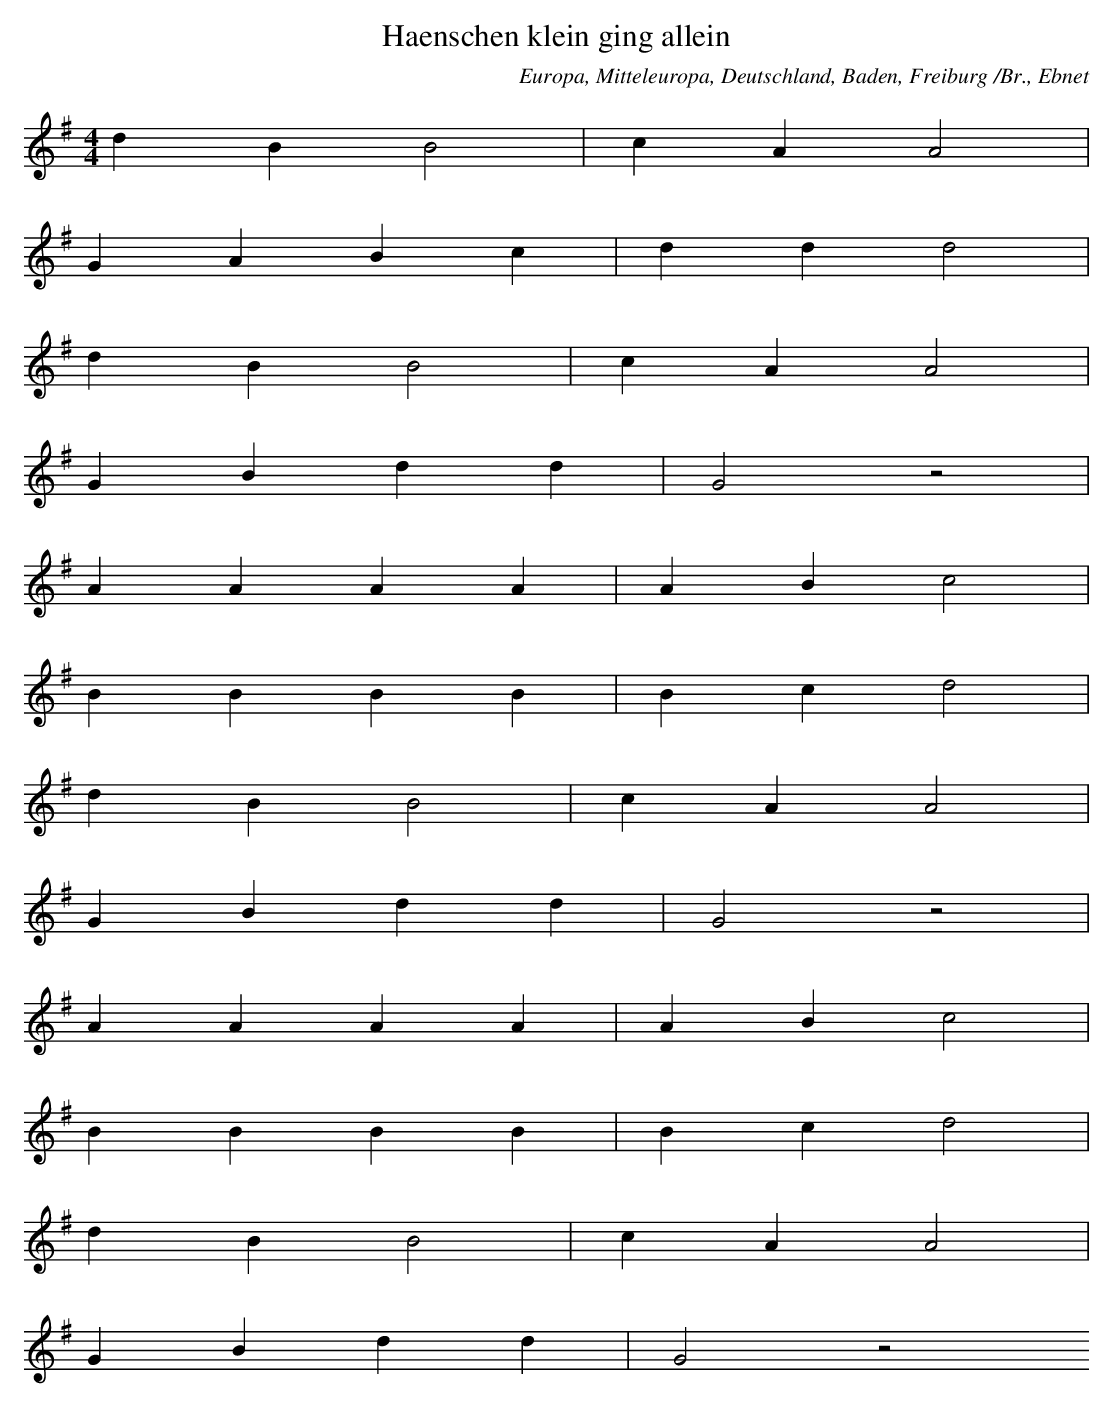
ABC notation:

X:1
T: Haenschen klein ging allein
O: Europa, Mitteleuropa, Deutschland, Baden, Freiburg /Br., Ebnet
M: 4/4
L: 1/4
K: G
dBB2 | cAA2 |
GABc | ddd2 |
dBB2 | cAA2 |
GBdd | G2z2 |
AAAA | ABc2 |
BBBB | Bcd2 |
dBB2 | cAA2 |
GBdd | G2z2 |
AAAA | ABc2 |
BBBB | Bcd2 |
dBB2 | cAA2 |
GBdd | G2z2
